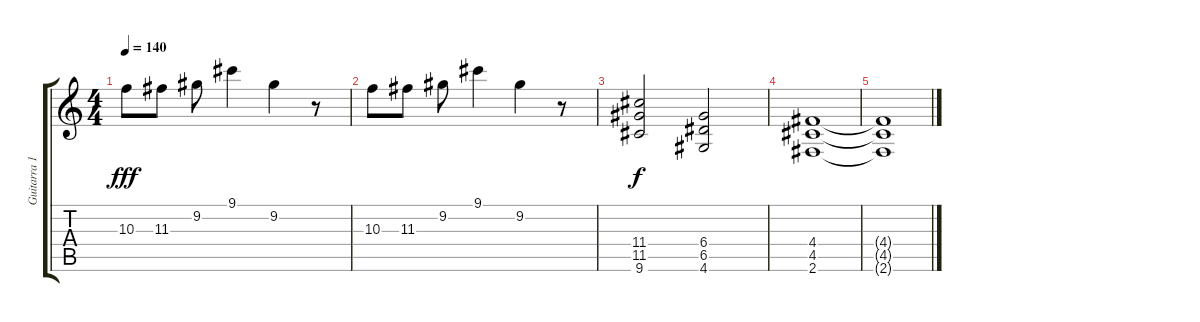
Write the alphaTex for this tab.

\track ("Guitarra 1 (Txosse)" "Guitarra 1") {instrument distortionguitar}
\staff {score tabs}
\tuning (E4 B3 G3 D3 A2 E2) {hide}
\ts (4 4)
\tempo 140
\clef g2
\ks c
10.3.8{dy fff} 11.3.8 9.2.8 9.1.4 9.2.4 r.8 |
10.3.8 11.3.8 9.2.8 9.1.4 9.2.4 r.8 |
(11.4 11.5 9.6).2{dy f} (6.4 6.5 4.6).2 |
(4.4 4.5 2.6).1 |
(4.4{t} 4.5{t} 2.6{t}).1
